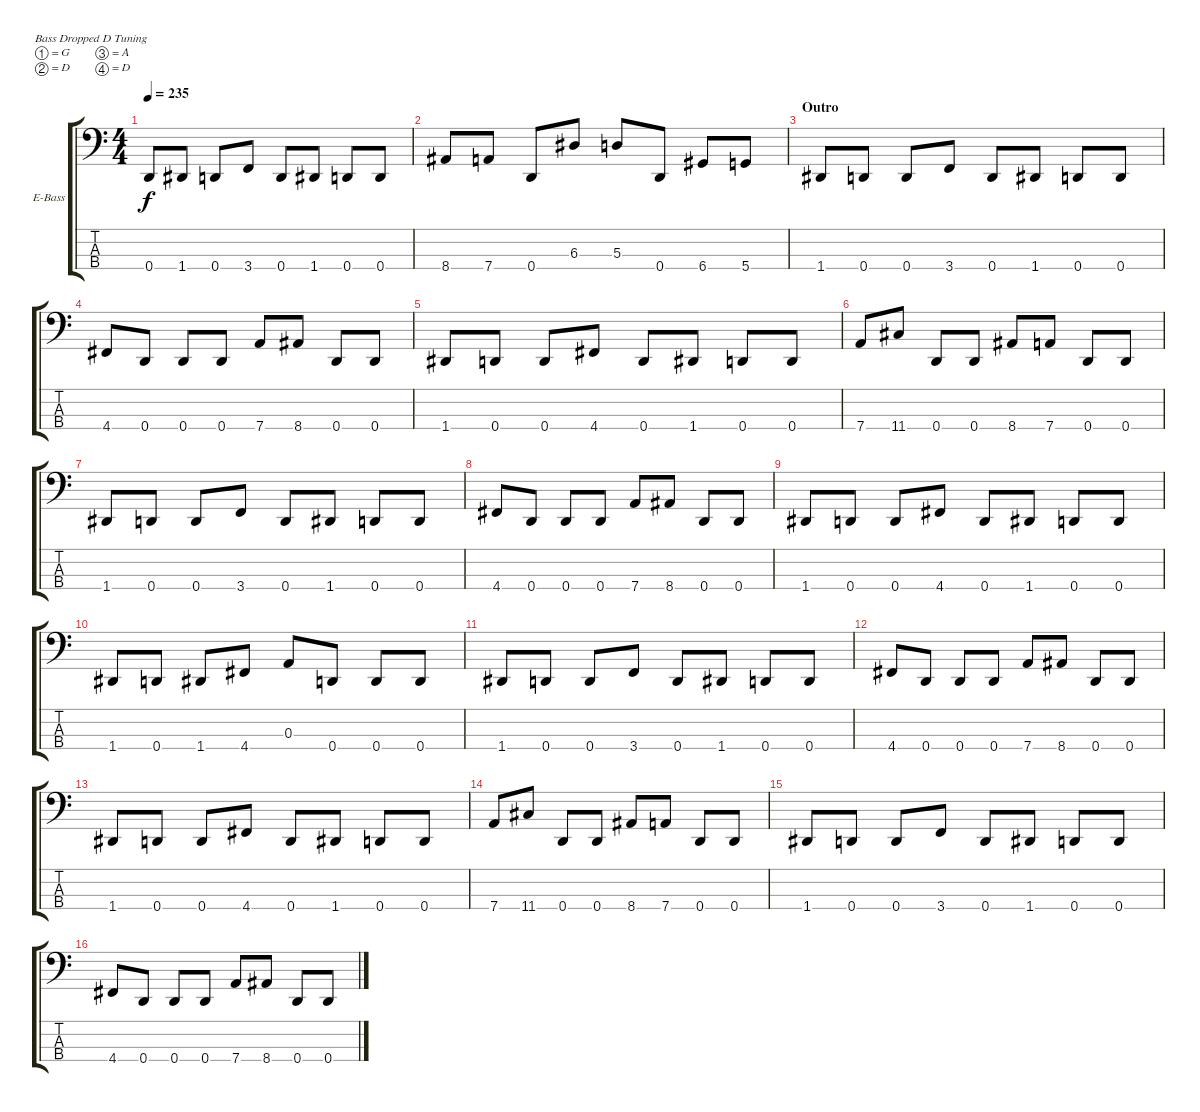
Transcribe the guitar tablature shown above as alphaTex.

\defaultSystemsLayout 4
\bracketExtendMode groupsimilarinstruments
\firstSystemTrackNameOrientation horizontal
\otherSystemsTrackNameOrientation horizontal
\track ("Electric Bass" "E-Bass") {instrument electricbassfinger}
\staff {score tabs}
\tuning (G2 D2 A1 D1)
\ts (4 4)
\tempo 235
\clef f4
\ks c
0.4.8{dy f} 1.4.8 0.4.8 3.4.8 0.4.8 1.4.8 0.4.8 0.4.8 |
8.4.8 7.4.8 0.4.8 6.3.8 5.3.8 0.4.8 6.4.8 5.4.8 |
\section ("" "Outro")
1.4.8 0.4.8 0.4.8 3.4.8 0.4.8 1.4.8 0.4.8 0.4.8 |
4.4.8 0.4.8 0.4.8 0.4.8 7.4.8 8.4.8 0.4.8 0.4.8 |
1.4.8 0.4.8 0.4.8 4.4.8 0.4.8 1.4.8 0.4.8 0.4.8 |
7.4.8 11.4.8 0.4.8 0.4.8 8.4.8 7.4.8 0.4.8 0.4.8 |
1.4.8 0.4.8 0.4.8 3.4.8 0.4.8 1.4.8 0.4.8 0.4.8 |
4.4.8 0.4.8 0.4.8 0.4.8 7.4.8 8.4.8 0.4.8 0.4.8 |
1.4.8 0.4.8 0.4.8 4.4.8 0.4.8 1.4.8 0.4.8 0.4.8 |
1.4.8 0.4.8 1.4.8 4.4.8 0.3.8 0.4.8 0.4.8 0.4.8 |
1.4.8 0.4.8 0.4.8 3.4.8 0.4.8 1.4.8 0.4.8 0.4.8 |
4.4.8 0.4.8 0.4.8 0.4.8 7.4.8 8.4.8 0.4.8 0.4.8 |
1.4.8 0.4.8 0.4.8 4.4.8 0.4.8 1.4.8 0.4.8 0.4.8 |
7.4.8 11.4.8 0.4.8 0.4.8 8.4.8 7.4.8 0.4.8 0.4.8 |
1.4.8 0.4.8 0.4.8 3.4.8 0.4.8 1.4.8 0.4.8 0.4.8 |
4.4.8 0.4.8 0.4.8 0.4.8 7.4.8 8.4.8 0.4.8 0.4.8
